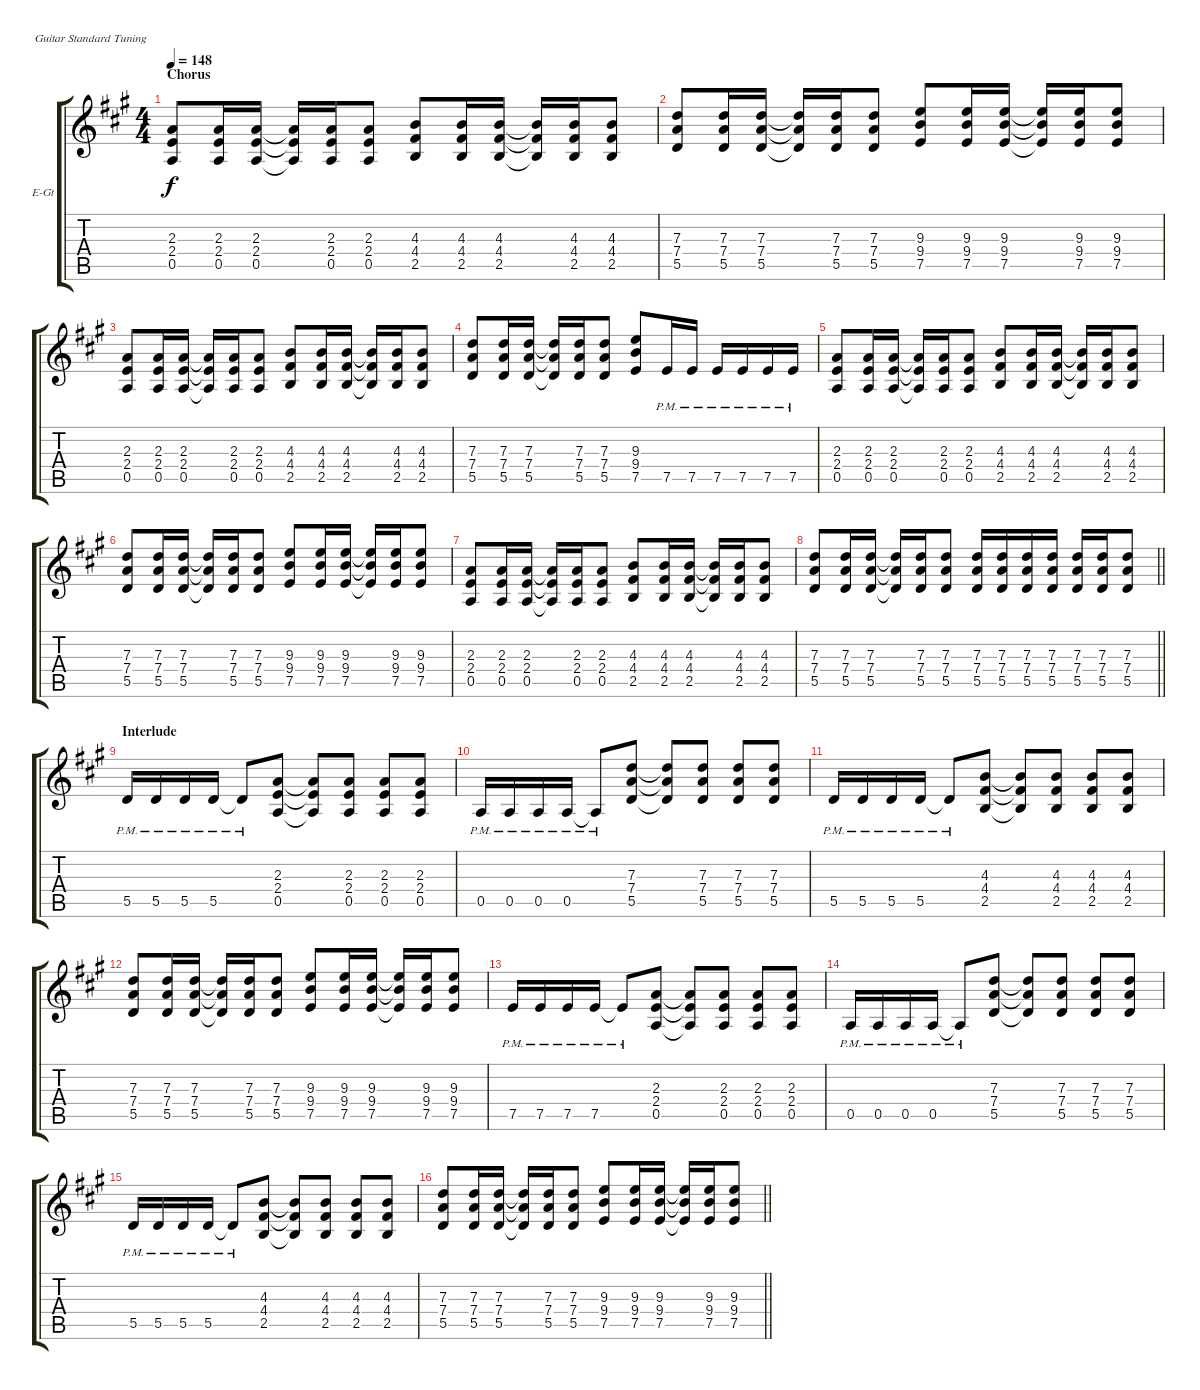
\defaultSystemsLayout 4
\bracketExtendMode groupsimilarinstruments
\firstSystemTrackNameOrientation horizontal
\otherSystemsTrackNameOrientation horizontal
\track ("Guitar 1" "E-Gt") {instrument distortionguitar}
\staff {score tabs}
\tuning (E4 B3 G3 D3 A2 E2)
\ts (4 4)
\section ("" "Chorus")
\tempo 148
\clef g2
\ks a
(0.5 2.4 2.3).8{dy f} (0.5 2.4 2.3).16 (0.5 2.4 2.3).16 (0.5{t} 2.4{t} 2.3{t}).16 (0.5 2.4 2.3).16 (0.5 2.4 2.3).8 (2.5 4.4 4.3).8 (2.5 4.4 4.3).16 (2.5 4.4 4.3).16 (2.5{t} 4.4{t} 4.3{t}).16 (2.5 4.4 4.3).16 (2.5 4.4 4.3).8 |
(5.5 7.4 7.3).8 (5.5 7.4 7.3).16 (5.5 7.4 7.3).16 (5.5{t} 7.4{t} 7.3{t}).16 (5.5 7.4 7.3).16 (5.5 7.4 7.3).8 (7.5 9.4 9.3).8 (7.5 9.4 9.3).16 (7.5 9.4 9.3).16 (7.5{t} 9.4{t} 9.3{t}).16 (7.5 9.4 9.3).16 (7.5 9.4 9.3).8 |
(0.5 2.4 2.3).8 (0.5 2.4 2.3).16 (0.5 2.4 2.3).16 (0.5{t} 2.4{t} 2.3{t}).16 (0.5 2.4 2.3).16 (0.5 2.4 2.3).8 (2.5 4.4 4.3).8 (2.5 4.4 4.3).16 (2.5 4.4 4.3).16 (2.5{t} 4.4{t} 4.3{t}).16 (2.5 4.4 4.3).16 (2.5 4.4 4.3).8 |
(5.5 7.4 7.3).8 (5.5 7.4 7.3).16 (5.5 7.4 7.3).16 (5.5{t} 7.4{t} 7.3{t}).16 (5.5 7.4 7.3).16 (5.5 7.4 7.3).8 (7.5 9.4 9.3).8 7.5{pm}.16 7.5{pm}.16 7.5{pm}.16 7.5{pm}.16 7.5{pm}.16 7.5{pm}.16 |
(0.5 2.4 2.3).8 (0.5 2.4 2.3).16 (0.5 2.4 2.3).16 (0.5{t} 2.4{t} 2.3{t}).16 (0.5 2.4 2.3).16 (0.5 2.4 2.3).8 (2.5 4.4 4.3).8 (2.5 4.4 4.3).16 (2.5 4.4 4.3).16 (2.5{t} 4.4{t} 4.3{t}).16 (2.5 4.4 4.3).16 (2.5 4.4 4.3).8 |
(5.5 7.4 7.3).8 (5.5 7.4 7.3).16 (5.5 7.4 7.3).16 (5.5{t} 7.4{t} 7.3{t}).16 (5.5 7.4 7.3).16 (5.5 7.4 7.3).8 (7.5 9.4 9.3).8 (7.5 9.4 9.3).16 (7.5 9.4 9.3).16 (7.5{t} 9.4{t} 9.3{t}).16 (7.5 9.4 9.3).16 (7.5 9.4 9.3).8 |
(0.5 2.4 2.3).8 (0.5 2.4 2.3).16 (0.5 2.4 2.3).16 (0.5{t} 2.4{t} 2.3{t}).16 (0.5 2.4 2.3).16 (0.5 2.4 2.3).8 (2.5 4.4 4.3).8 (2.5 4.4 4.3).16 (2.5 4.4 4.3).16 (2.5{t} 4.4{t} 4.3{t}).16 (2.5 4.4 4.3).16 (2.5 4.4 4.3).8 |
\barLineRight lightlight
(5.5 7.4 7.3).8 (5.5 7.4 7.3).16 (5.5 7.4 7.3).16 (5.5{t} 7.4{t} 7.3{t}).16 (5.5 7.4 7.3).16 (5.5 7.4 7.3).8 (5.5 7.4 7.3).16 (5.5 7.4 7.3).16 (5.5 7.4 7.3).16 (5.5 7.4 7.3).16 (5.5 7.4 7.3).16 (5.5 7.4 7.3).16 (5.5 7.4 7.3).8 |
\section ("" "Interlude")
5.5{pm}.16 5.5{pm}.16 5.5{pm}.16 5.5{pm}.16 5.5{pm t}.8 (0.5 2.4 2.3).8 (0.5{t} 2.4{t} 2.3{t}).8 (0.5 2.4 2.3).8 (0.5 2.4 2.3).8 (0.5 2.4 2.3).8 |
0.5{pm}.16 0.5{pm}.16 0.5{pm}.16 0.5{pm}.16 0.5{pm t}.8 (5.5 7.4 7.3).8 (5.5{t} 7.4{t} 7.3{t}).8 (5.5 7.4 7.3).8 (5.5 7.4 7.3).8 (5.5 7.4 7.3).8 |
5.5{pm}.16 5.5{pm}.16 5.5{pm}.16 5.5{pm}.16 5.5{pm t}.8 (2.5 4.4 4.3).8 (2.5{t} 4.4{t} 4.3{t}).8 (2.5 4.4 4.3).8 (2.5 4.4 4.3).8 (2.5 4.4 4.3).8 |
(5.5 7.4 7.3).8 (5.5 7.4 7.3).16 (5.5 7.4 7.3).16 (5.5{t} 7.4{t} 7.3{t}).16 (5.5 7.4 7.3).16 (5.5 7.4 7.3).8 (7.5 9.4 9.3).8 (7.5 9.4 9.3).16 (7.5 9.4 9.3).16 (7.5{t} 9.4{t} 9.3{t}).16 (7.5 9.4 9.3).16 (7.5 9.4 9.3).8 |
7.5{pm}.16 7.5{pm}.16 7.5{pm}.16 7.5{pm}.16 7.5{pm t}.8 (0.5 2.4 2.3).8 (0.5{t} 2.4{t} 2.3{t}).8 (0.5 2.4 2.3).8 (0.5 2.4 2.3).8 (0.5 2.4 2.3).8 |
0.5{pm}.16 0.5{pm}.16 0.5{pm}.16 0.5{pm}.16 0.5{pm t}.8 (5.5 7.4 7.3).8 (5.5{t} 7.4{t} 7.3{t}).8 (5.5 7.4 7.3).8 (5.5 7.4 7.3).8 (5.5 7.4 7.3).8 |
5.5{pm}.16 5.5{pm}.16 5.5{pm}.16 5.5{pm}.16 5.5{pm t}.8 (2.5 4.4 4.3).8 (2.5{t} 4.4{t} 4.3{t}).8 (2.5 4.4 4.3).8 (2.5 4.4 4.3).8 (2.5 4.4 4.3).8 |
\barLineRight lightlight
(5.5 7.4 7.3).8 (5.5 7.4 7.3).16 (5.5 7.4 7.3).16 (5.5{t} 7.4{t} 7.3{t}).16 (5.5 7.4 7.3).16 (5.5 7.4 7.3).8 (7.5 9.4 9.3).8 (7.5 9.4 9.3).16 (7.5 9.4 9.3).16 (7.5{t} 9.4{t} 9.3{t}).16 (7.5 9.4 9.3).16 (7.5 9.4 9.3).8
